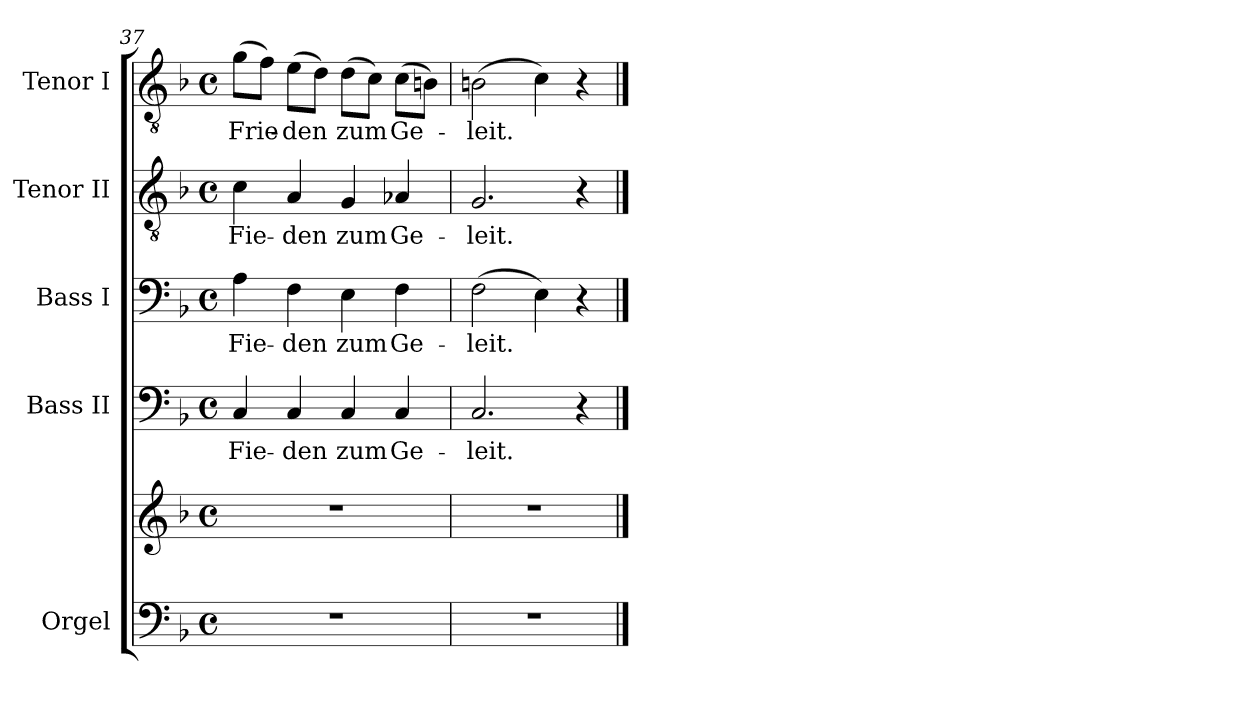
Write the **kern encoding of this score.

**kern	**kern	**kern	**text	**kern	**text	**kern	**text	**kern	**text
*part5	*part5	*part4	*part4	*part3	*part3	*part2	*part2	*part1	*part1
*staff6	*staff5	*staff4	*staff4	*staff3	*staff3	*staff2	*staff2	*staff1	*staff1
*I"Orgel	*	*I"Bass II	*	*I"Bass I	*	*I"Tenor II	*	*I"Tenor I	*
*I'Org.	*	*I'B.	*	*I'B.	*	*I'T.	*	*I'T.	*
*clefF4	*clefG2	*clefF4	*	*clefF4	*	*clefGv2	*	*clefGv2	*
*	*	*	*	*	*	*ITrd7c12	*	*ITrd7c12	*
*k[b-]	*k[b-]	*k[b-]	*	*k[b-]	*	*k[b-]	*	*k[b-]	*
*F:	*F:	*F:	*	*F:	*	*F:	*	*F:	*
*M4/4	*M4/4	*M4/4	*	*M4/4	*	*M4/4	*	*M4/4	*
*met(c)	*met(c)	*met(c)	*	*met(c)	*	*met(c)	*	*met(c)	*
=37	=37	=37	=37	=37	=37	=37	=37	=37	=37
!	!	!	!LO:LY:b:color=#000000	!	!	!	!	!	!
!	!	!	!	!	!LO:LY:b:color=#000000	!	!	!	!
!	!	!	!	!	!	!	!LO:LY:b:color=#000000	!	!
!	!	!	!	!	!	!	!	!	!LO:LY:b:color=#000000
1r	1r	4Ci/	Fie-	4Ai\	Fie-	4Ci\	Fie-	(8Gi\L	Frie-
.	.	.	.	.	.	.	.	8Fi\J)	.
!	!	!	!LO:LY:b:color=#000000	!	!	!	!	!	!
!	!	!	!	!	!LO:LY:b:color=#000000	!	!	!	!
!	!	!	!	!	!	!	!LO:LY:b:color=#000000	!	!
!	!	!	!	!	!	!	!	!	!LO:LY:b:color=#000000
.	.	4Ci/	-den	4Fi\	-den	4AAi/	-den	(8Ei\L	-den
.	.	.	.	.	.	.	.	8Di\J)	.
!	!	!	!LO:LY:b:color=#000000	!	!	!	!	!	!
!	!	!	!	!	!LO:LY:b:color=#000000	!	!	!	!
!	!	!	!	!	!	!	!LO:LY:b:color=#000000	!	!
!	!	!	!	!	!	!	!	!	!LO:LY:b:color=#000000
.	.	4Ci/	zum	4Ei\	zum	4GGi/	zum	(8Di\L	zum
.	.	.	.	.	.	.	.	8Ci\J)	.
!	!	!	!LO:LY:b:color=#000000	!	!	!	!	!	!
!	!	!	!	!	!LO:LY:b:color=#000000	!	!	!	!
!	!	!	!	!	!	!	!LO:LY:b:color=#000000	!	!
!	!	!	!	!	!	!	!	!	!LO:LY:b:color=#000000
.	.	4Ci/	Ge-	4Fi\	Ge-	4AA-Xi/	Ge-	(8Ci\L	Ge-
.	.	.	.	.	.	.	.	8BBni\J)	.
=38	=38	=38	=38	=38	=38	=38	=38	=38	=38
!	!	!	!LO:LY:b:color=#000000	!	!	!	!	!	!
!	!	!	!	!	!LO:LY:b:color=#000000	!	!	!	!
!	!	!	!	!	!	!	!LO:LY:b:color=#000000	!	!
!	!	!	!	!	!	!	!	!	!LO:LY:b:color=#000000
1r	1r	2.Ci/	-leit.	(2Fi\	-leit.	2.GGi/	-leit.	(2BBni\	-leit.
.	.	.	.	4Ei\)	.	.	.	4Ci\)	.
.	.	4r	.	4r	.	4r	.	4r	.
==	==	==	==	==	==	==	==	==	==
*-	*-	*-	*-	*-	*-	*-	*-	*-	*-
